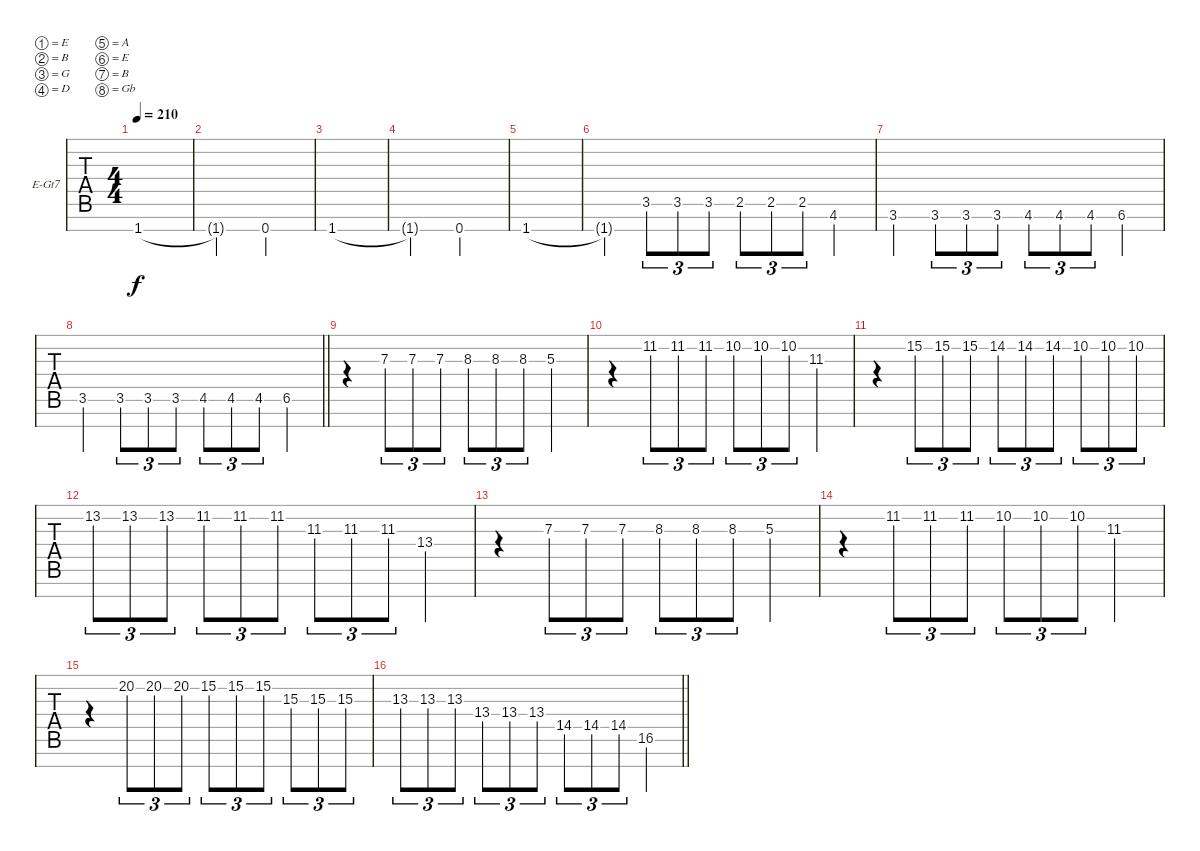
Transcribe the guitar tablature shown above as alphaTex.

\bracketExtendMode groupsimilarinstruments
\firstSystemTrackNameOrientation horizontal
\otherSystemsTrackNameOrientation horizontal
\track ("Äîðîæêà 2" "E-Gt7") {instrument distortionguitar}
\staff {tabs}
\tuning (E4 B3 G3 D3 A2 E2 B1 Gb1)
\ts (4 4)
\tempo 210
\clef g2
\ks c
1.8.1{dy f} |
1.8{t}.2 0.8.2 |
1.8.1 |
1.8{t}.2 0.8.2 |
1.8.1 |
1.8{t}.4 3.6.8{tu (3 2)} 3.6.8{tu (3 2)} 3.6.8{tu (3 2)} 2.6.8{tu (3 2)} 2.6.8{tu (3 2)} 2.6.8{tu (3 2)} 4.7.4 |
3.7.4 3.7.8{tu (3 2)} 3.7.8{tu (3 2)} 3.7.8{tu (3 2)} 4.7.8{tu (3 2)} 4.7.8{tu (3 2)} 4.7.8{tu (3 2)} 6.7.4 |
\barLineRight lightlight
3.6.4 3.6.8{tu (3 2)} 3.6.8{tu (3 2)} 3.6.8{tu (3 2)} 4.6.8{tu (3 2)} 4.6.8{tu (3 2)} 4.6.8{tu (3 2)} 6.6.4 |
\section ("" "")
r.4 7.3.8{tu (3 2)} 7.3.8{tu (3 2)} 7.3.8{tu (3 2)} 8.3.8{tu (3 2)} 8.3.8{tu (3 2)} 8.3.8{tu (3 2)} 5.3.4 |
r.4 11.2.8{tu (3 2)} 11.2.8{tu (3 2)} 11.2.8{tu (3 2)} 10.2.8{tu (3 2)} 10.2.8{tu (3 2)} 10.2.8{tu (3 2)} 11.3.4 |
r.4 15.2.8{tu (3 2)} 15.2.8{tu (3 2)} 15.2.8{tu (3 2)} 14.2.8{tu (3 2)} 14.2.8{tu (3 2)} 14.2.8{tu (3 2)} 10.2.8{tu (3 2)} 10.2.8{tu (3 2)} 10.2.8{tu (3 2)} |
13.2.8{tu (3 2)} 13.2.8{tu (3 2)} 13.2.8{tu (3 2)} 11.2.8{tu (3 2)} 11.2.8{tu (3 2)} 11.2.8{tu (3 2)} 11.3.8{tu (3 2)} 11.3.8{tu (3 2)} 11.3.8{tu (3 2)} 13.4.4 |
r.4 7.3.8{tu (3 2)} 7.3.8{tu (3 2)} 7.3.8{tu (3 2)} 8.3.8{tu (3 2)} 8.3.8{tu (3 2)} 8.3.8{tu (3 2)} 5.3.4 |
r.4 11.2.8{tu (3 2)} 11.2.8{tu (3 2)} 11.2.8{tu (3 2)} 10.2.8{tu (3 2)} 10.2.8{tu (3 2)} 10.2.8{tu (3 2)} 11.3.4 |
r.4 20.2.8{tu (3 2)} 20.2.8{tu (3 2)} 20.2.8{tu (3 2)} 15.2.8{tu (3 2)} 15.2.8{tu (3 2)} 15.2.8{tu (3 2)} 15.3.8{tu (3 2)} 15.3.8{tu (3 2)} 15.3.8{tu (3 2)} |
\barLineRight lightlight
13.3.8{tu (3 2)} 13.3.8{tu (3 2)} 13.3.8{tu (3 2)} 13.4.8{tu (3 2)} 13.4.8{tu (3 2)} 13.4.8{tu (3 2)} 14.5.8{tu (3 2)} 14.5.8{tu (3 2)} 14.5.8{tu (3 2)} 16.6.4
